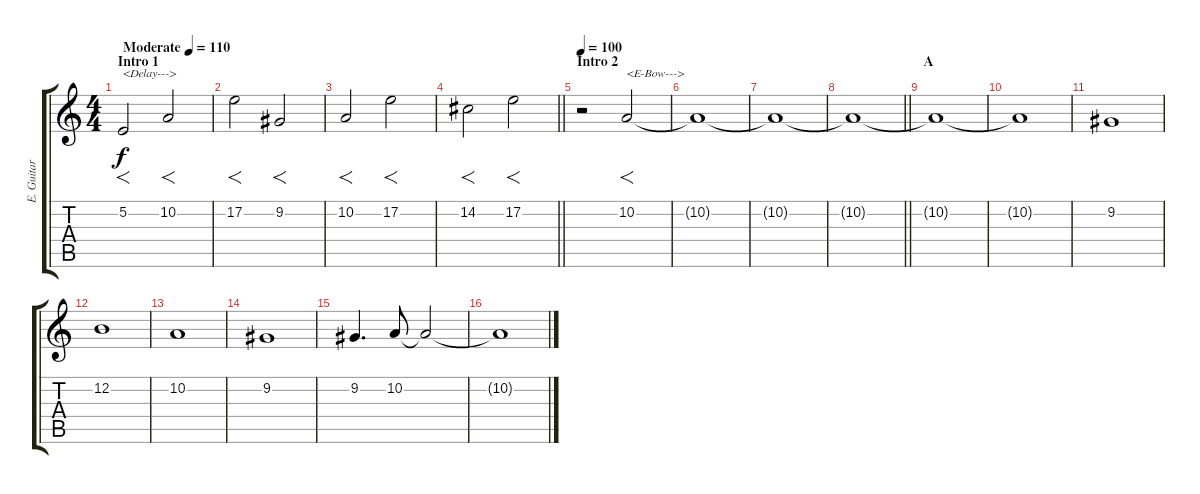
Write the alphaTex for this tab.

\track ("E. Guitar 1 (Hiroto)" "E. Guitar ") {instrument pad2warm}
\staff {score tabs}
\tuning (E4 B3 G3 D3 A2 E2) {hide}
\ts (4 4)
\section ("" "Intro 1")
\tempo (110 "Moderate")
\tempo 50
\tempo (110 "Moderate")
\clef g2
\ks c
5.2.2{f txt "<Delay--->" dy f instrument pad2warm} 10.2.2{f} |
17.2.2{f} 9.2.2{f} |
10.2.2{f} 17.2.2{f} |
\barLineRight lightlight
14.2.2{f} 17.2.2{f} |
\section ("" "Intro 2")
\tempo 100
r.2{volume 9} 10.2.2{f txt "<E-Bow--->"} |
10.2{t}.1 |
10.2{t}.1 |
\barLineRight lightlight
10.2{t}.1 |
\section ("" "A")
10.2{t}.1 |
10.2{t}.1 |
9.2.1 |
12.2.1 |
10.2.1 |
9.2.1 |
9.2.4{d} 10.2.8 10.2{t}.2 |
10.2{t}.1
